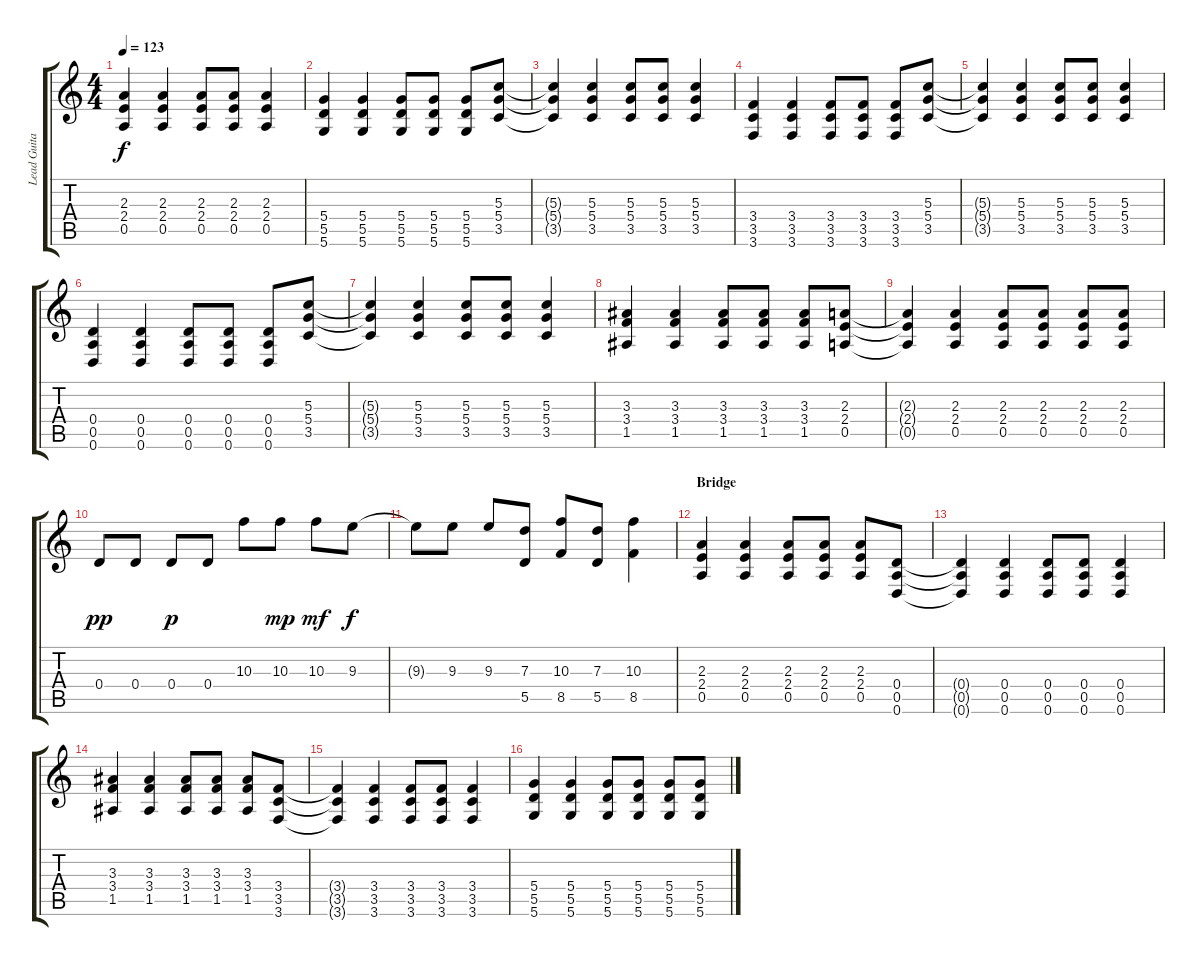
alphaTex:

\track ("Lead Guitar" "Lead Guita") {instrument distortionguitar}
\staff {score tabs}
\tuning (E4 B3 G3 D3 A2 D2) {hide}
\ts (4 4)
\tempo 123
\clef g2
\ks c
(2.3{t} 2.4{t} 0.5{t}).4{dy f} (2.3 2.4 0.5).4 (2.3 2.4 0.5).8 (2.3 2.4 0.5).8 (2.3 2.4 0.5).4 |
(5.4 5.5 5.6).4 (5.4 5.5 5.6).4 (5.4 5.5 5.6).8 (5.4 5.5 5.6).8 (5.4 5.5 5.6).8 (5.3 5.4 3.5).8 |
(5.3{t} 5.4{t} 3.5{t}).4 (5.3 5.4 3.5).4 (5.3 5.4 3.5).8 (5.3 5.4 3.5).8 (5.3 5.4 3.5).4 |
(3.4 3.5 3.6).4 (3.4 3.5 3.6).4 (3.4 3.5 3.6).8 (3.4 3.5 3.6).8 (3.4 3.5 3.6).8 (5.3 5.4 3.5).8 |
(5.3{t} 5.4{t} 3.5{t}).4 (5.3 5.4 3.5).4 (5.3 5.4 3.5).8 (5.3 5.4 3.5).8 (5.3 5.4 3.5).4 |
(0.4 0.5 0.6).4 (0.4 0.5 0.6).4 (0.4 0.5 0.6).8 (0.4 0.5 0.6).8 (0.4 0.5 0.6).8 (5.3 5.4 3.5).8 |
(5.3{t} 5.4{t} 3.5{t}).4 (5.3 5.4 3.5).4 (5.3 5.4 3.5).8 (5.3 5.4 3.5).8 (5.3 5.4 3.5).4 |
(3.3 3.4 1.5).4 (3.3 3.4 1.5).4 (3.3 3.4 1.5).8 (3.3 3.4 1.5).8 (3.3 3.4 1.5).8 (2.3 2.4 0.5).8 |
(2.3{t} 2.4{t} 0.5{t}).4 (2.3 2.4 0.5).4 (2.3 2.4 0.5).8 (2.3 2.4 0.5).8 (2.3 2.4 0.5).8 (2.3 2.4 0.5).8 |
0.4.8{dy pp} 0.4.8 0.4.8{dy p} 0.4.8 10.3.8 10.3.8{dy mp} 10.3.8{dy mf} 9.3.8{dy f} |
9.3{t}.8 9.3.8 9.3.8 (7.3 5.5).8 (10.3 8.5).8 (7.3 5.5).8 (10.3 8.5).4 |
\section ("" "Bridge")
(2.3 2.4 0.5).4 (2.3 2.4 0.5).4 (2.3 2.4 0.5).8 (2.3 2.4 0.5).8 (2.3 2.4 0.5).8 (0.4 0.5 0.6).8 |
(0.4{t} 0.5{t} 0.6{t}).4 (0.4 0.5 0.6).4 (0.4 0.5 0.6).8 (0.4 0.5 0.6).8 (0.4 0.5 0.6).4 |
(3.3 3.4 1.5).4 (3.3 3.4 1.5).4 (3.3 3.4 1.5).8 (3.3 3.4 1.5).8 (3.3 3.4 1.5).8 (3.4 3.5 3.6).8 |
(3.4{t} 3.5{t} 3.6{t}).4 (3.4 3.5 3.6).4 (3.4 3.5 3.6).8 (3.4 3.5 3.6).8 (3.4 3.5 3.6).4 |
(5.4 5.5 5.6).4 (5.4 5.5 5.6).4 (5.4 5.5 5.6).8 (5.4 5.5 5.6).8 (5.4 5.5 5.6).8 (5.4 5.5 5.6).8
